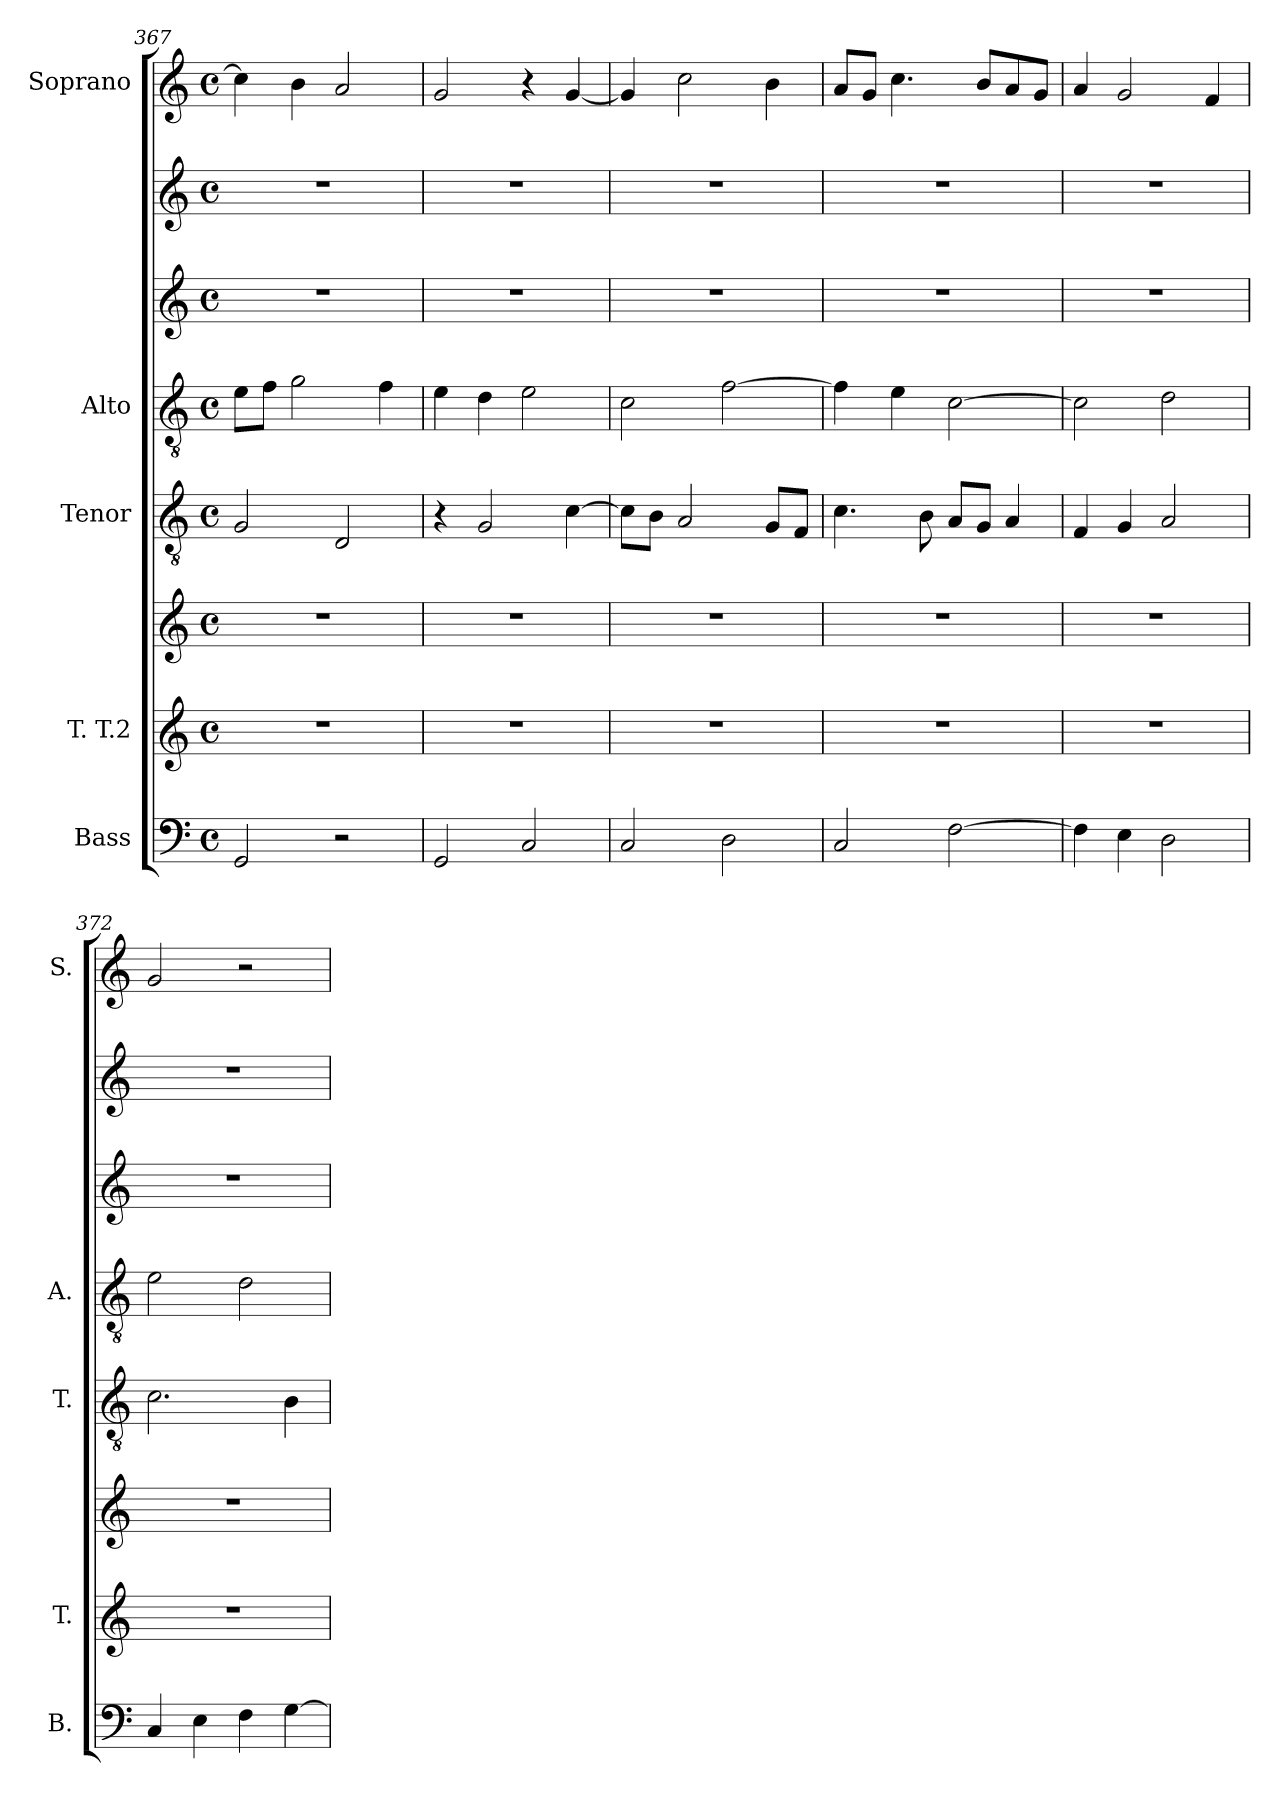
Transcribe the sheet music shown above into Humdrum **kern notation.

**kern	**kern	**kern	**kern	**kern	**kern	**kern	**kern
*part7	*part6	*part6	*part5	*part4	*part3	*part2	*part1
*staff8	*staff7	*staff6	*staff5	*staff4	*staff3	*staff2	*staff1
*I"Bass	*I"T. T.2	*	*I"Tenor	*I"Alto	*	*	*I"Soprano
*I'B.	*I'T.	*	*I'T.	*I'A.	*	*	*I'S.
*clefF4	*clefG2	*clefG2	*clefGv2	*clefGv2	*clefG2	*clefG2	*clefG2
*k[]	*k[]	*k[]	*k[]	*k[]	*k[]	*k[]	*k[]
*C:	*C:	*C:	*C:	*C:	*C:	*C:	*C:
*M4/4	*M4/4	*M4/4	*M4/4	*M4/4	*M4/4	*M4/4	*M4/4
*met(c)	*met(c)	*met(c)	*met(c)	*met(c)	*met(c)	*met(c)	*met(c)
=367	=367	=367	=367	=367	=367	=367	=367
2GG/	1r	1r	2G/	8e\L	1r	1r	4cc\]
.	.	.	.	8f\J	.	.	.
.	.	.	.	2g\	.	.	4b\
2r	.	.	2D/	.	.	.	2a/
.	.	.	.	4f\	.	.	.
!!LO:LB:g=z
=368	=368	=368	=368	=368	=368	=368	=368
2GG/	1r	1r	4r	4e\	1r	1r	2g/
.	.	.	2G/	4d\	.	.	.
2C/	.	.	.	2e\	.	.	4r
.	.	.	[>4c\	.	.	.	[<4g/
=369	=369	=369	=369	=369	=369	=369	=369
2C/	1r	1r	8c\L]	2c\	1r	1r	4g/]
.	.	.	8B\J	.	.	.	.
.	.	.	2A/	.	.	.	2cc\
2D\	.	.	.	[>2f\	.	.	.
.	.	.	8G/L	.	.	.	4b\
.	.	.	8F/J	.	.	.	.
=370	=370	=370	=370	=370	=370	=370	=370
2C/	1r	1r	4.c\	4f\]	1r	1r	8a/L
.	.	.	.	.	.	.	8g/J
.	.	.	.	4e\	.	.	4.cc\
.	.	.	8B\	.	.	.	.
[>2F\	.	.	8A/L	[>2c\	.	.	.
.	.	.	8G/J	.	.	.	8b/L
.	.	.	4A/	.	.	.	8a/
.	.	.	.	.	.	.	8g/J
=371	=371	=371	=371	=371	=371	=371	=371
4F\]	1r	1r	4F/	2c\]	1r	1r	4a/
4E\	.	.	4G/	.	.	.	2g/
2D\	.	.	2A/	2d\	.	.	.
.	.	.	.	.	.	.	4f/
=372	=372	=372	=372	=372	=372	=372	=372
4C/	1r	1r	2.c\	2e\	1r	1r	2g/
4E\	.	.	.	.	.	.	.
4F\	.	.	.	2d\	.	.	2r
[<4G\	.	.	4B\	.	.	.	.
=	=	=	=	=	=	=	=
*-	*-	*-	*-	*-	*-	*-	*-
